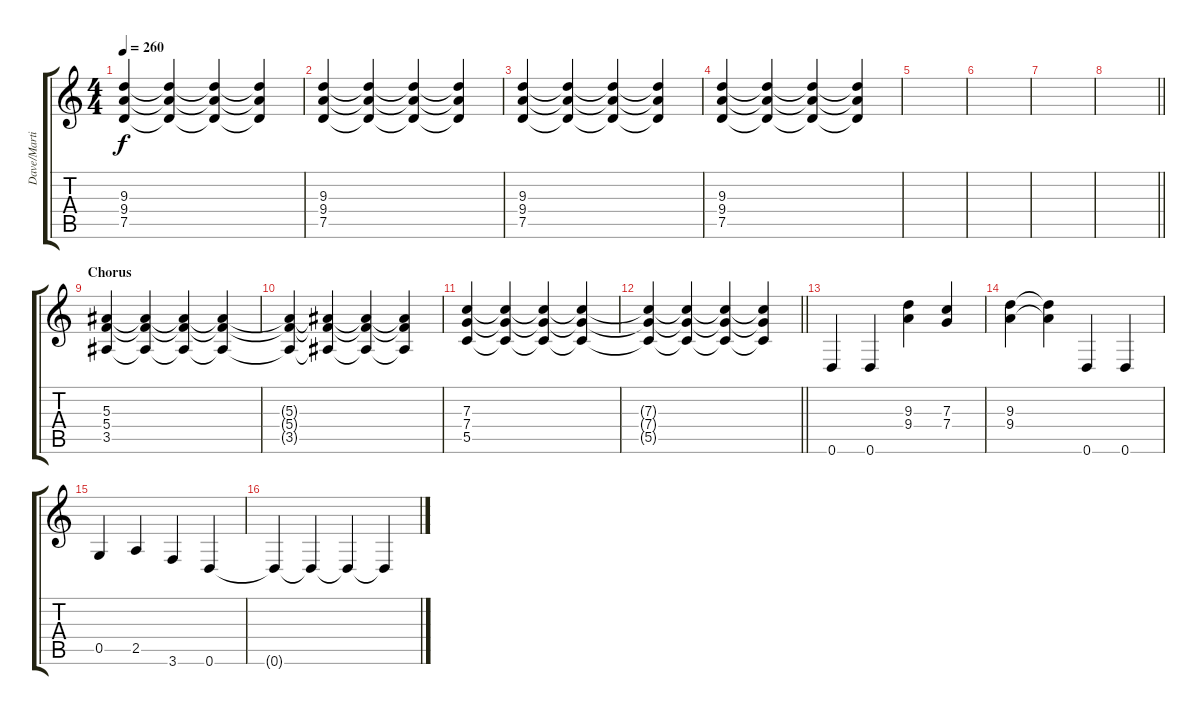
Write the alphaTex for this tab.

\track ("Dave/Martin Rythm guitar" "Dave/Marti") {instrument distortionguitar}
\staff {score tabs}
\tuning (D4 A3 F3 C3 G2 D2) {hide}
\ts (4 4)
\tempo 260
\clef g2
\ks c
(9.3 9.4 7.5).4{dy f} (9.3{t} 9.4{t} 7.5{t}).4 (9.3{t} 9.4{t} 7.5{t}).4 (9.3{t} 9.4{t} 7.5{t}).4 |
(9.3 9.4 7.5).4 (9.3{t} 9.4{t} 7.5{t}).4 (9.3{t} 9.4{t} 7.5{t}).4 (9.3{t} 9.4{t} 7.5{t}).4 |
(9.3 9.4 7.5).4 (9.3{t} 9.4{t} 7.5{t}).4 (9.3{t} 9.4{t} 7.5{t}).4 (9.3{t} 9.4{t} 7.5{t}).4 |
(9.3 9.4 7.5).4 (9.3{t} 9.4{t} 7.5{t}).4 (9.3{t} 9.4{t} 7.5{t}).4 (9.3{t} 9.4{t} 7.5{t}).4 |
|
|
|
\barLineRight lightlight
|
\section ("" "Chorus")
(5.3 5.4 3.5).4 (5.3{t} 5.4{t} 3.5{t}).4 (5.3{t} 5.4{t} 3.5{t}).4 (5.3{t} 5.4{t} 3.5{t}).4 |
(5.3{t} 5.4{t} 3.5{t}).4 (5.3{t} 5.4{t} 3.5{t}).4 (5.3{t} 5.4{t} 3.5{t}).4 (5.3{t} 5.4{t} 3.5{t}).4 |
(7.3 7.4 5.5).4 (7.3{t} 7.4{t} 5.5{t}).4 (7.3{t} 7.4{t} 5.5{t}).4 (7.3{t} 7.4{t} 5.5{t}).4 |
\barLineRight lightlight
(7.3{t} 7.4{t} 5.5{t}).4 (7.3{t} 7.4{t} 5.5{t}).4 (7.3{t} 7.4{t} 5.5{t}).4 (7.3{t} 7.4{t} 5.5{t}).4 |
0.6.4 0.6.4 (9.3 9.4).4 (7.3 7.4).4 |
(9.3 9.4).4 (9.3{t} 9.4{t}).4 0.6.4 0.6.4 |
0.5.4 2.5.4 3.6.4 0.6.4 |
0.6{t}.4 0.6{t}.4 0.6{t}.4 0.6{t}.4
